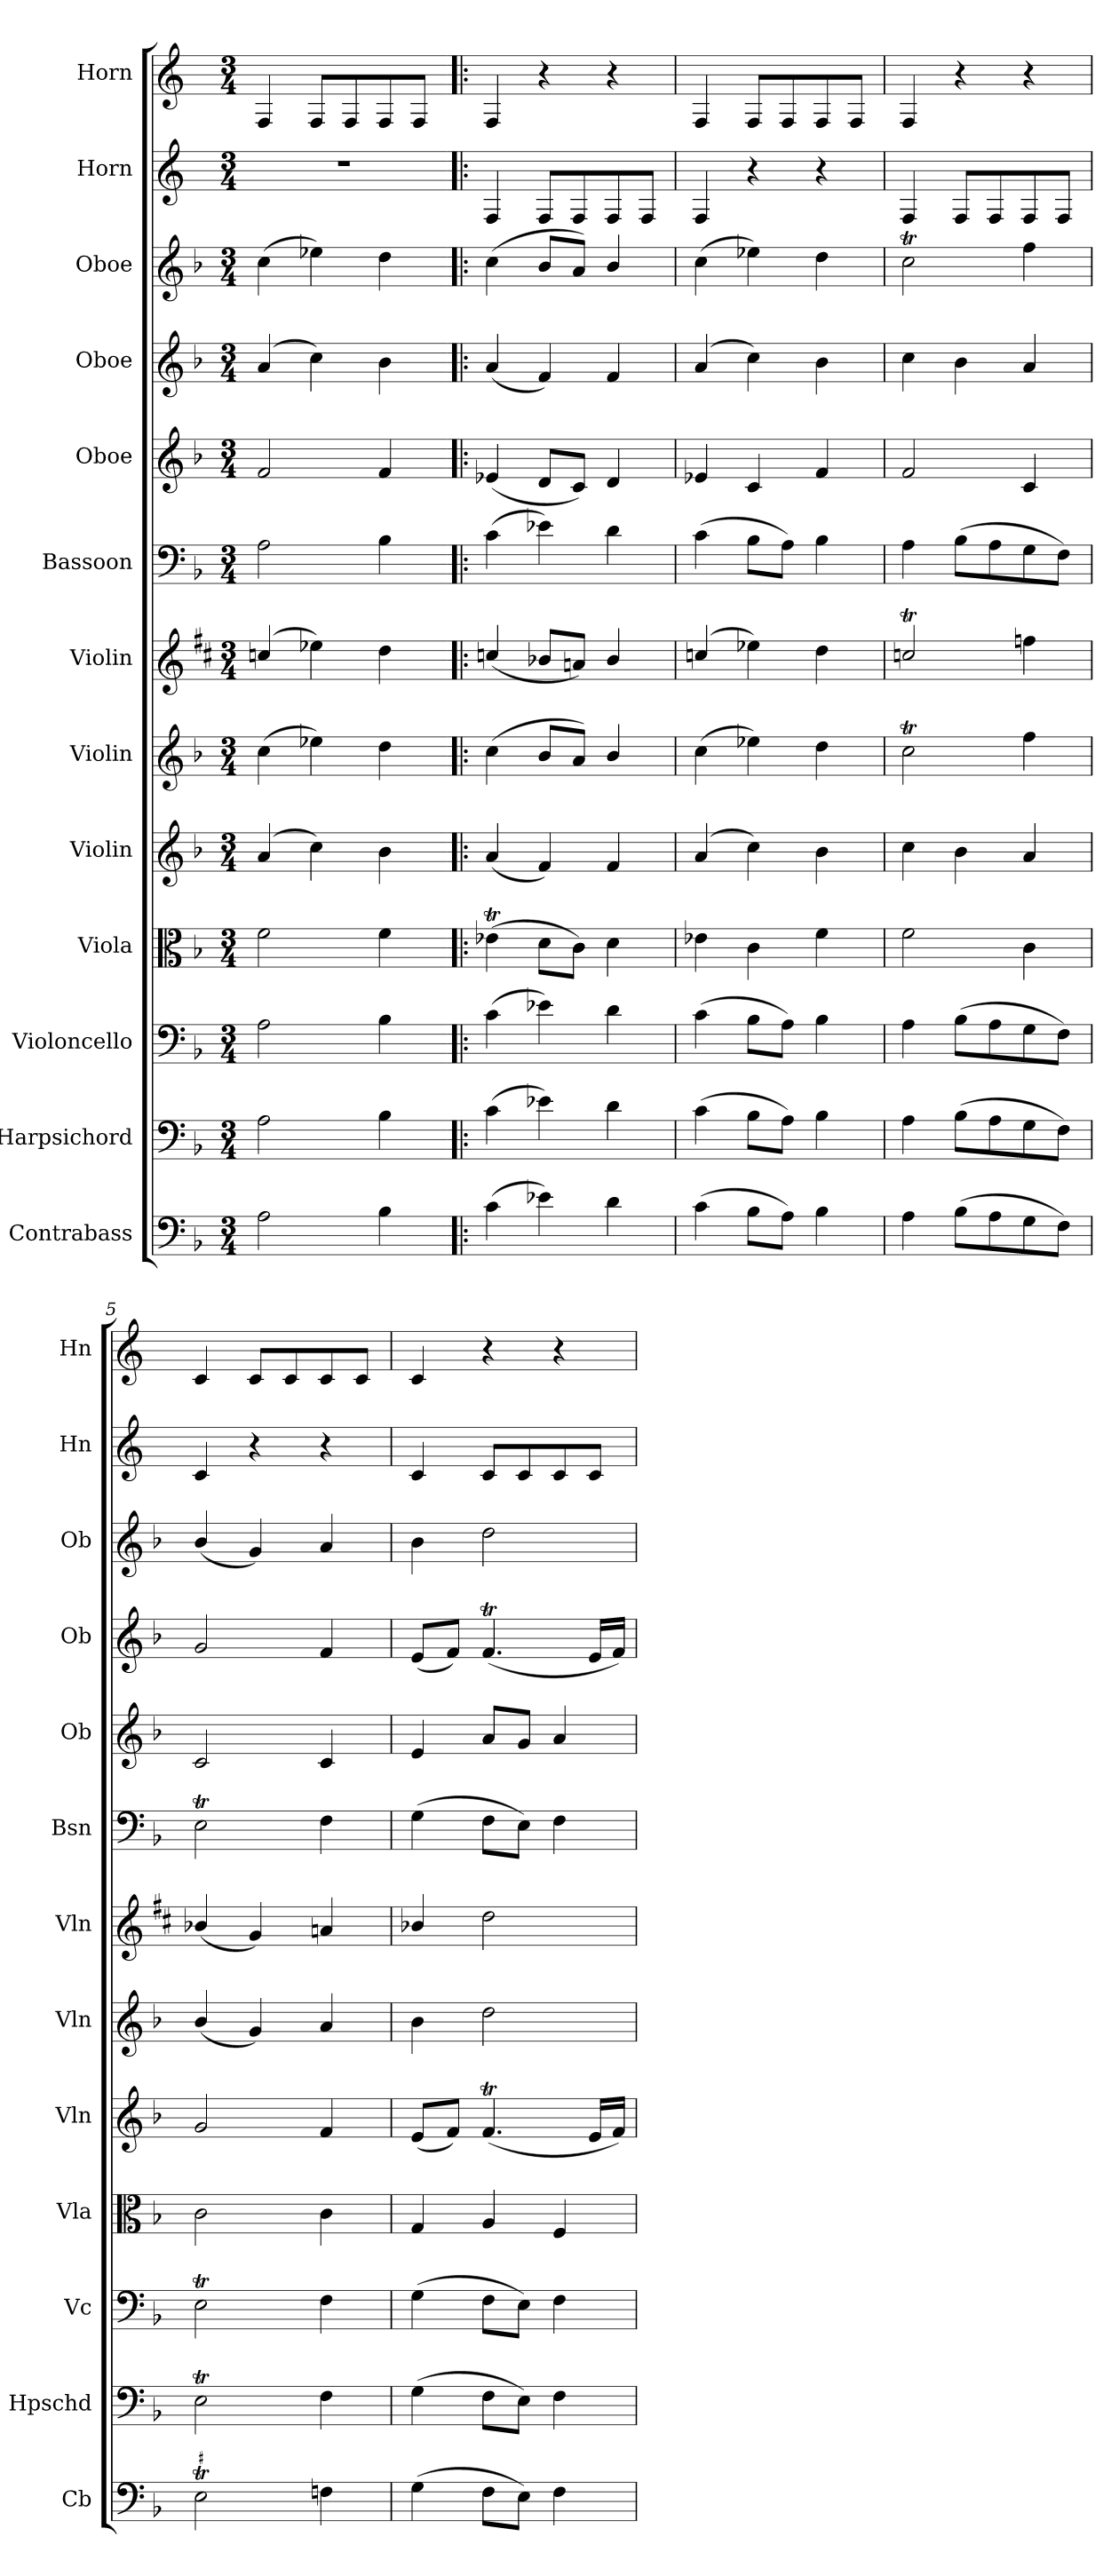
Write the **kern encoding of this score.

**kern	**kern	**kern	**kern	**kern	**kern	**kern	**kern	**kern	**kern	**kern	**kern	**kern
*part13	*part12	*part11	*part10	*part9	*part8	*part7	*part6	*part5	*part4	*part3	*part2	*part1
*staff13	*staff12	*staff11	*staff10	*staff9	*staff8	*staff7	*staff6	*staff5	*staff4	*staff3	*staff2	*staff1
*I"Contrabass	*I"Harpsichord	*I"Violoncello	*I"Viola	*I"Violin	*I"Violin	*I"Violin	*I"Bassoon	*I"Oboe	*I"Oboe	*I"Oboe	*I"Horn	*I"Horn
*I'Cb	*I'Hpschd	*I'Vc	*I'Vla	*I'Vln	*I'Vln	*I'Vln	*I'Bsn	*I'Ob	*I'Ob	*I'Ob	*I'Hn	*I'Hn
*clefF4	*clefF4	*clefF4	*clefC3	*clefG2	*clefG2	*clefG2	*clefF4	*clefG2	*clefG2	*clefG2	*clefG2	*clefG2
*ITrd7c12	*	*	*	*	*	*	*	*	*	*	*ITrd4c7	*ITrd4c7
*k[b-]	*k[b-]	*k[b-]	*k[b-]	*k[b-]	*k[b-]	*k[f#c#]	*k[b-]	*k[b-]	*k[b-]	*k[b-]	*k[b-]	*k[b-]
*F:	*F:	*F:	*F:	*F:	*F:	*D:	*F:	*F:	*F:	*F:	*F:	*F:
*M3/4	*M3/4	*M3/4	*M3/4	*M3/4	*M3/4	*M3/4	*M3/4	*M3/4	*M3/4	*M3/4	*M3/4	*M3/4
=1	=1	=1	=1	=1	=1	=1	=1	=1	=1	=1	=1	=1
2AA\	2A\	2A\	2f\	(4a/	(4cc\	(4ccn/	2A\	2f/	(4a/	(4cc\	2.r	4BB-/
.	.	.	.	4cc\)	4ee-X\)	4ee-X\)	.	.	4cc\)	4ee-X\)	.	8BB-/L
.	.	.	.	.	.	.	.	.	.	.	.	8BB-/
4BB-\	4B-\	4B-\	4f\	4b-\	4dd\	4dd\	4B-\	4f/	4b-\	4dd\	.	8BB-/
.	.	.	.	.	.	.	.	.	.	.	.	8BB-/J
=2!|:	=2!|:	=2!|:	=2!|:	=2!|:	=2!|:	=2!|:	=2!|:	=2!|:	=2!|:	=2!|:	=2!|:	=2!|:
(4C\	(4c\	(4c\	(4e-XT\	(4a/	(4cc\	(4ccn/	(4c\	(4e-X/	(4a/	(4cc\	4BB-/	4BB-/
4E-X\)	4e-X\)	4e-X\)	8d\L	4f/)	8b-/L	8b-X/L	4e-X\)	8d/L	4f/)	8b-/L	8BB-/L	4r
.	.	.	8c\J)	.	8a/J)	8an/J)	.	8c/J)	.	8a/J)	8BB-/	.
4D\	4d\	4d\	4d\	4f/	4b-/	4b-/	4d\	4d/	4f/	4b-/	8BB-/	4r
.	.	.	.	.	.	.	.	.	.	.	8BB-/J	.
=3	=3	=3	=3	=3	=3	=3	=3	=3	=3	=3	=3	=3
(4C\	(4c\	(4c\	4e-X\	(4a/	(4cc\	(4ccn/	(4c\	4e-X/	(4a/	(4cc\	4BB-/	4BB-/
8BB-\L	8B-\L	8B-\L	4c\	4cc\)	4ee-X\)	4ee-X\)	8B-\L	4c/	4cc\)	4ee-X\)	4r	8BB-/L
8AA\J)	8A\J)	8A\J)	.	.	.	.	8A\J)	.	.	.	.	8BB-/
4BB-\	4B-\	4B-\	4f\	4b-\	4dd\	4dd\	4B-\	4f/	4b-\	4dd\	4r	8BB-/
.	.	.	.	.	.	.	.	.	.	.	.	8BB-/J
=4	=4	=4	=4	=4	=4	=4	=4	=4	=4	=4	=4	=4
4AA\	4A\	4A\	2f\	4cc\	2ccT\	2ccnT/	4A\	2f/	4cc\	2ccT\	4BB-/	4BB-/
(8BB-\L	(8B-\L	(8B-\L	.	4b-\	.	.	(8B-\L	.	4b-\	.	8BB-/L	4r
8AA\	8A\	8A\	.	.	.	.	8A\	.	.	.	8BB-/	.
8GG\	8G\	8G\	4c\	4a/	4ff\	4ffn\	8G\	4c/	4a/	4ff\	8BB-/	4r
8FF\J)	8F\J)	8F\J)	.	.	.	.	8F\J)	.	.	.	8BB-/J	.
=5	=5	=5	=5	=5	=5	=5	=5	=5	=5	=5	=5	=5
2EET\	2Et\	2Et\	2c\	2g/	(4b-/	(4b-X/	2Et\	2c/	2g/	(4b-/	4F/	4F/
.	.	.	.	.	4g/)	4g/)	.	.	.	4g/)	4r	8F/L
.	.	.	.	.	.	.	.	.	.	.	.	8F/
4FF\	4F\	4F\	4c\	4f/	4a/	4an/	4F\	4c/	4f/	4a/	4r	8F/
.	.	.	.	.	.	.	.	.	.	.	.	8F/J
=6	=6	=6	=6	=6	=6	=6	=6	=6	=6	=6	=6	=6
(4GG\	(4G\	(4G\	4G/	(8e/L	4b-\	4b-X/	(4G\	4e/	(8e/L	4b-\	4F/	4F/
.	.	.	.	8f/J)	.	.	.	.	8f/J)	.	.	.
8FF\L	8F\L	8F\L	4A/	(4.fT/	2dd\	2dd\	8F\L	8a/L	(4.fT/	2dd\	8F/L	4r
8EE\J)	8E\J)	8E\J)	.	.	.	.	8E\J)	8g/J	.	.	8F/	.
4FF\	4F\	4F\	4F/	.	.	.	4F\	4a/	.	.	8F/	4r
.	.	.	.	16e/LL	.	.	.	.	16e/LL	.	8F/J	.
.	.	.	.	16f/JJ)	.	.	.	.	16f/JJ)	.	.	.
=	=	=	=	=	=	=	=	=	=	=	=	=
*-	*-	*-	*-	*-	*-	*-	*-	*-	*-	*-	*-	*-
